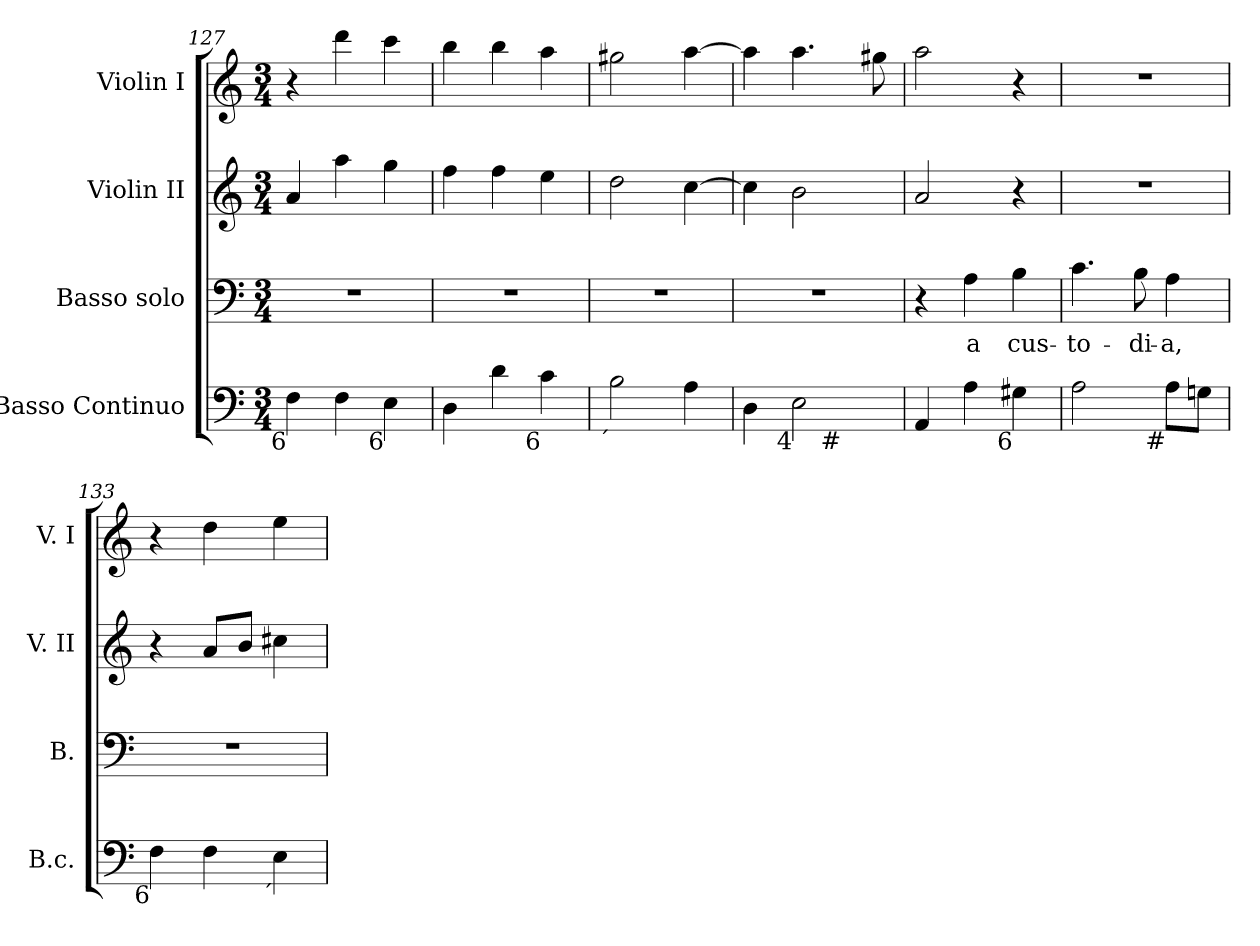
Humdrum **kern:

**kern	**kern	**text	**kern	**kern
*part4	*part3	*part3	*part2	*part1
*staff4	*staff3	*staff3	*staff2	*staff1
*I"Basso Continuo	*I"Basso solo	*	*I"Violin II	*I"Violin I
*I'B.c.	*I'B.	*	*I'V. II	*I'V. I
*clefF4	*clefF4	*	*clefG2	*clefG2
*k[]	*k[]	*	*k[]	*k[]
*a:	*a:	*	*a:	*a:
*M3/4	*M3/4	*	*M3/4	*M3/4
=127	=127	=127	=127	=127
!LO:TX:b:rj:t=6	!	!	!	!
!	!LO:N:vis=1	!	!	!
4Fi\	2.r	.	4ai/	4r
4Fi\	.	.	4aai\	4dddi\
!LO:TX:b:rj:t=6	!	!	!	!
4Ei\	.	.	4ggi\	4ccci\
=128	=128	=128	=128	=128
!	!LO:N:vis=1	!	!	!
4Di\	2.r	.	4ffi\	4bbi\
4di\	.	.	4ffi\	4bbi\
!LO:TX:b:rj:t=6	!	!	!	!
4ci\	.	.	4eei\	4aai\
=129	=129	=129	=129	=129
!LO:TX:b:rj:t=´	!	!	!	!
!	!LO:N:vis=1	!	!	!
2Bi\	2.r	.	2ddi\	2gg#Xi\
4Ai\	.	.	[4cci\	[4aai\
=130	=130	=130	=130	=130
!	!LO:N:vis=1	!	!	!
*^	*	*	*	*
4Di\	2ryy	2.r	.	4cci\]	4aai\]
!LO:TX:b:rj:t=4	!	!	!	!	!
2Ei\	.	.	.	2bi\	4.aai\
!	!LO:TX:b:rj:t=#	!	!	!	!
.	4ryy	.	.	.	.
.	.	.	.	.	8gg#Xi\
*v	*v	*	*	*	*
!!LO:LB:g=z
=131	=131	=131	=131	=131
4AAi/	4r	.	2ai/	2aai\
!	!	!LO:LY:b:color=#000000	!	!
4Ai\	4Ai\	a	.	.
!LO:TX:b:rj:t=6	!	!	!	!
!	!	!LO:LY:b:color=#000000	!	!
4G#Xi\	4Bi\	cus-	4r	4r
=132	=132	=132	=132	=132
!	!	!LO:LY:b:color=#000000	!LO:N:vis=1	!LO:N:vis=1
2Ai\	4.ci\	-to-	2.r	2.r
!	!	!LO:LY:b:color=#000000	!	!
.	8Bi\	-di-	.	.
!LO:TX:b:rj:t=#	!	!	!	!
!	!	!LO:LY:b:color=#000000	!	!
8Ai\L	4Ai\	-a,	.	.
8Gni\J	.	.	.	.
=133	=133	=133	=133	=133
!LO:TX:b:rj:t=6	!	!	!	!
!	!LO:N:vis=1	!	!	!
4Fi\	2.r	.	4r	4r
4Fi\	.	.	8ai/L	4ddi\
.	.	.	8bi/J	.
!LO:TX:b:rj:t=´	!	!	!	!
4Ei\	.	.	4cc#Xi\	4eei\
=	=	=	=	=
*-	*-	*-	*-	*-
